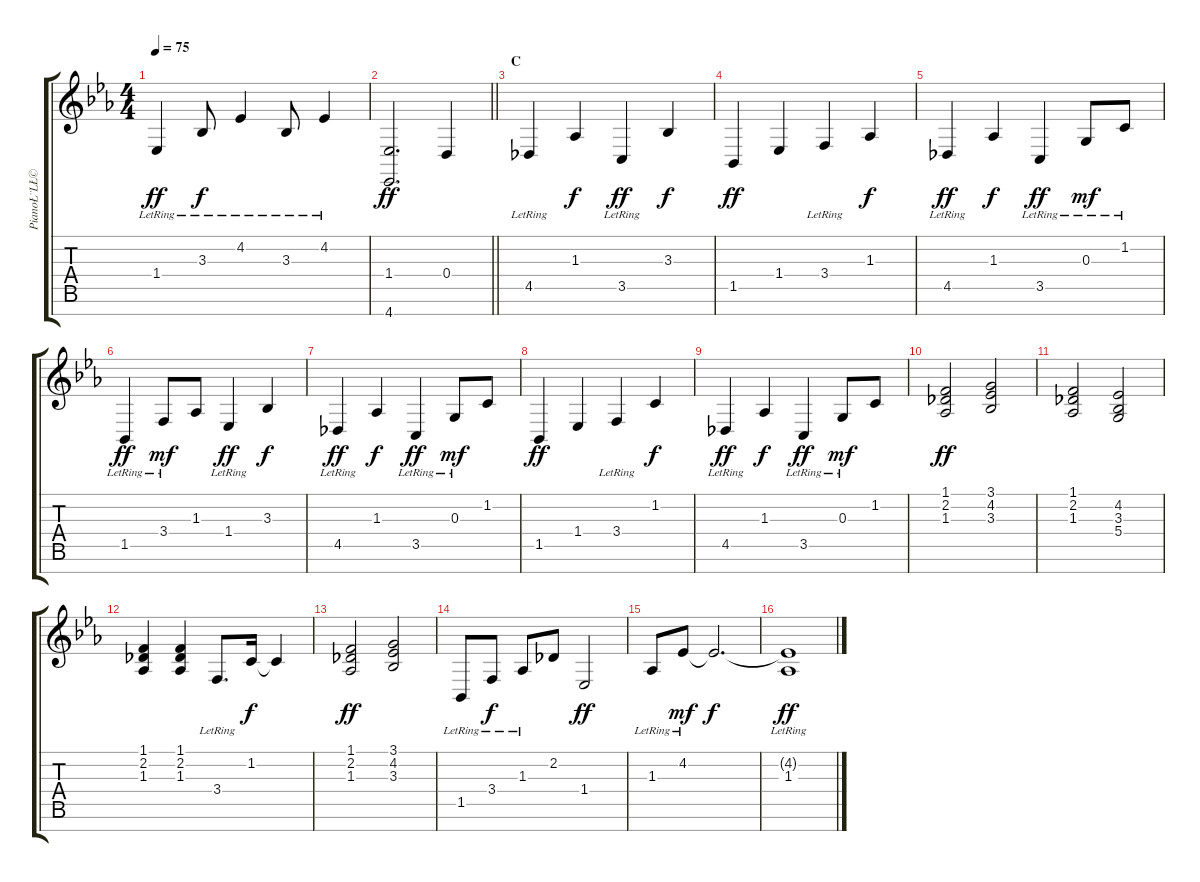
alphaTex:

\track ("PianoŁ¨LŁ©" "PianoŁ¨LŁ©") {instrument acousticgrandpiano}
\staff {score tabs}
\tuning (E4 B3 G3 D3 A2 E2 B1) {hide}
\ts (4 4)
\tempo 75
\clef g2
\ks eb
1.4{lr}.4{dy ff} 3.3{lr}.8{dy f} 4.2{lr}.4 3.3{lr}.8 4.2{lr}.4 |
\barLineRight lightlight
(1.4 4.7).2{d dy ff} 0.4.4 |
\section ("" "C")
4.5{lr}.4 1.3.4{dy f} 3.5{lr}.4{dy ff} 3.3.4{dy f} |
1.5.4{dy ff} 1.4.4 3.4{lr}.4 1.3.4{dy f} |
4.5{lr}.4{dy ff} 1.3.4{dy f} 3.5{lr}.4{dy ff} 0.3{lr}.8{dy mf} 1.2{lr}.8 |
1.5{lr}.4{dy ff} 3.4{lr}.8{dy mf} 1.3.8 1.4{lr}.4{dy ff} 3.3.4{dy f} |
4.5{lr}.4{dy ff} 1.3.4{dy f} 3.5{lr}.4{dy ff} 0.3{lr}.8{dy mf} 1.2.8 |
1.5.4{dy ff} 1.4.4 3.4{lr}.4 1.2.4{dy f} |
4.5{lr}.4{dy ff} 1.3.4{dy f} 3.5{lr}.4{dy ff} 0.3{lr}.8{dy mf} 1.2.8 |
(1.1 2.2 1.3).2{dy ff} (3.1 4.2 3.3).2 |
(1.1 2.2 1.3).2 (4.2 3.3 5.4).2 |
(1.1 2.2 1.3).4 (1.1 2.2 1.3).4 3.4{lr}.8{d} 1.2.16{dy f} 1.2{t}.4 |
(1.1 2.2 1.3).2{dy ff} (3.1 4.2 3.3).2 |
1.5{lr}.8 3.4{lr}.8{dy f} 1.3{lr}.8 2.2.8 1.4.2{dy ff} |
1.3{lr}.8 4.2{lr}.8{dy mf} 4.2{t}.2{d dy f} |
(4.2{t} 1.3{lr}).1{dy ff}
